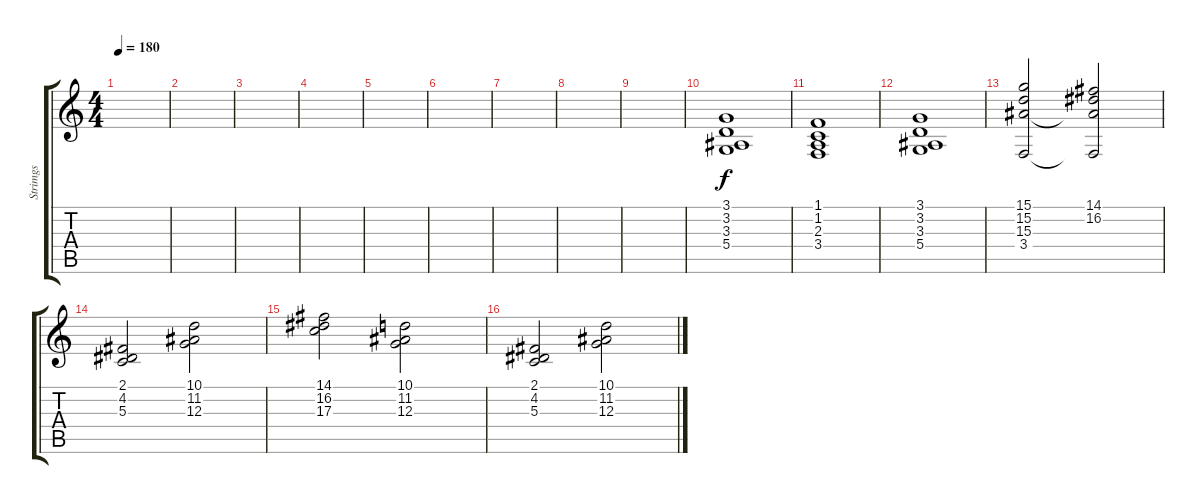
\track ("Strimgs" "Strimgs") {instrument stringensemble1}
\staff {score tabs}
\tuning (E4 B3 G3 D3 A2 E2) {hide}
\ts (4 4)
\tempo 180
\clef g2
\ks c
|
|
|
|
|
|
|
|
|
(3.1 3.2 3.3 5.4).1 |
(1.1 1.2 2.3 3.4).1 |
(3.1 3.2 3.3 5.4).1 |
(15.1 15.2 15.3 3.4).2 (14.1 16.2 15.3{t} 3.4{t}).2 |
(2.1 4.2 5.3).2 (10.1 11.2 12.3).2 |
(14.1 16.2 17.3).2 (10.1 11.2 12.3).2 |
(2.1 4.2 5.3).2 (10.1 11.2 12.3).2
